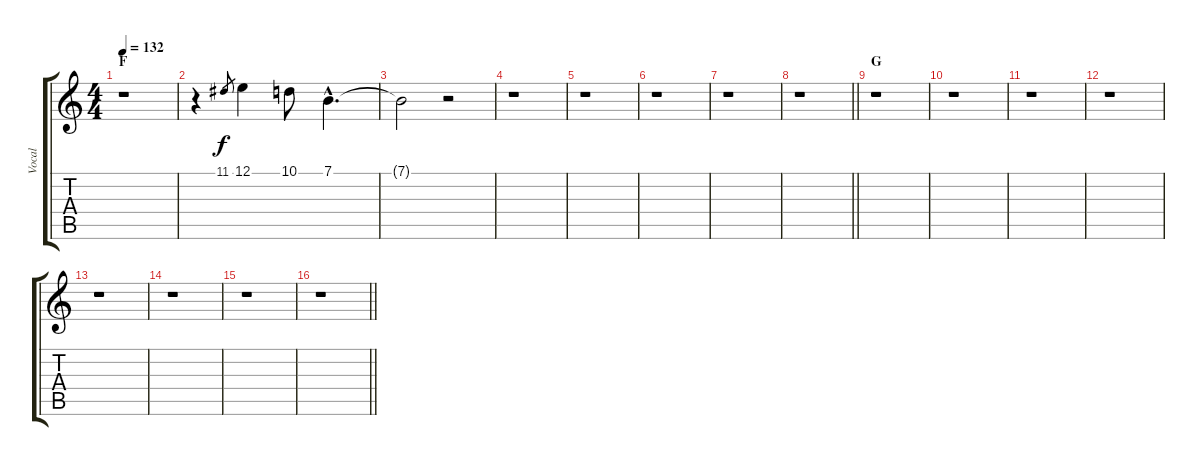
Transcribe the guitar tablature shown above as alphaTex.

\track ("Vocal" "Vocal") {instrument baritonesax}
\staff {score tabs}
\tuning (E4 B3 G3 D3 A2 E2) {hide}
\ts (4 4)
\section ("" "F")
\tempo 132
\clef g2
\ks c
r.1{dy f} |
r.4 11.1.8{gr} 12.1.4 10.1.8 7.1{hac}.4{d} |
7.1{t}.2 r.2 |
r.1 |
r.1 |
r.1 |
r.1 |
\barLineRight lightlight
r.1 |
\section ("" "G")
r.1 |
r.1 |
r.1 |
r.1 |
r.1 |
r.1 |
r.1 |
\barLineRight lightlight
r.1
